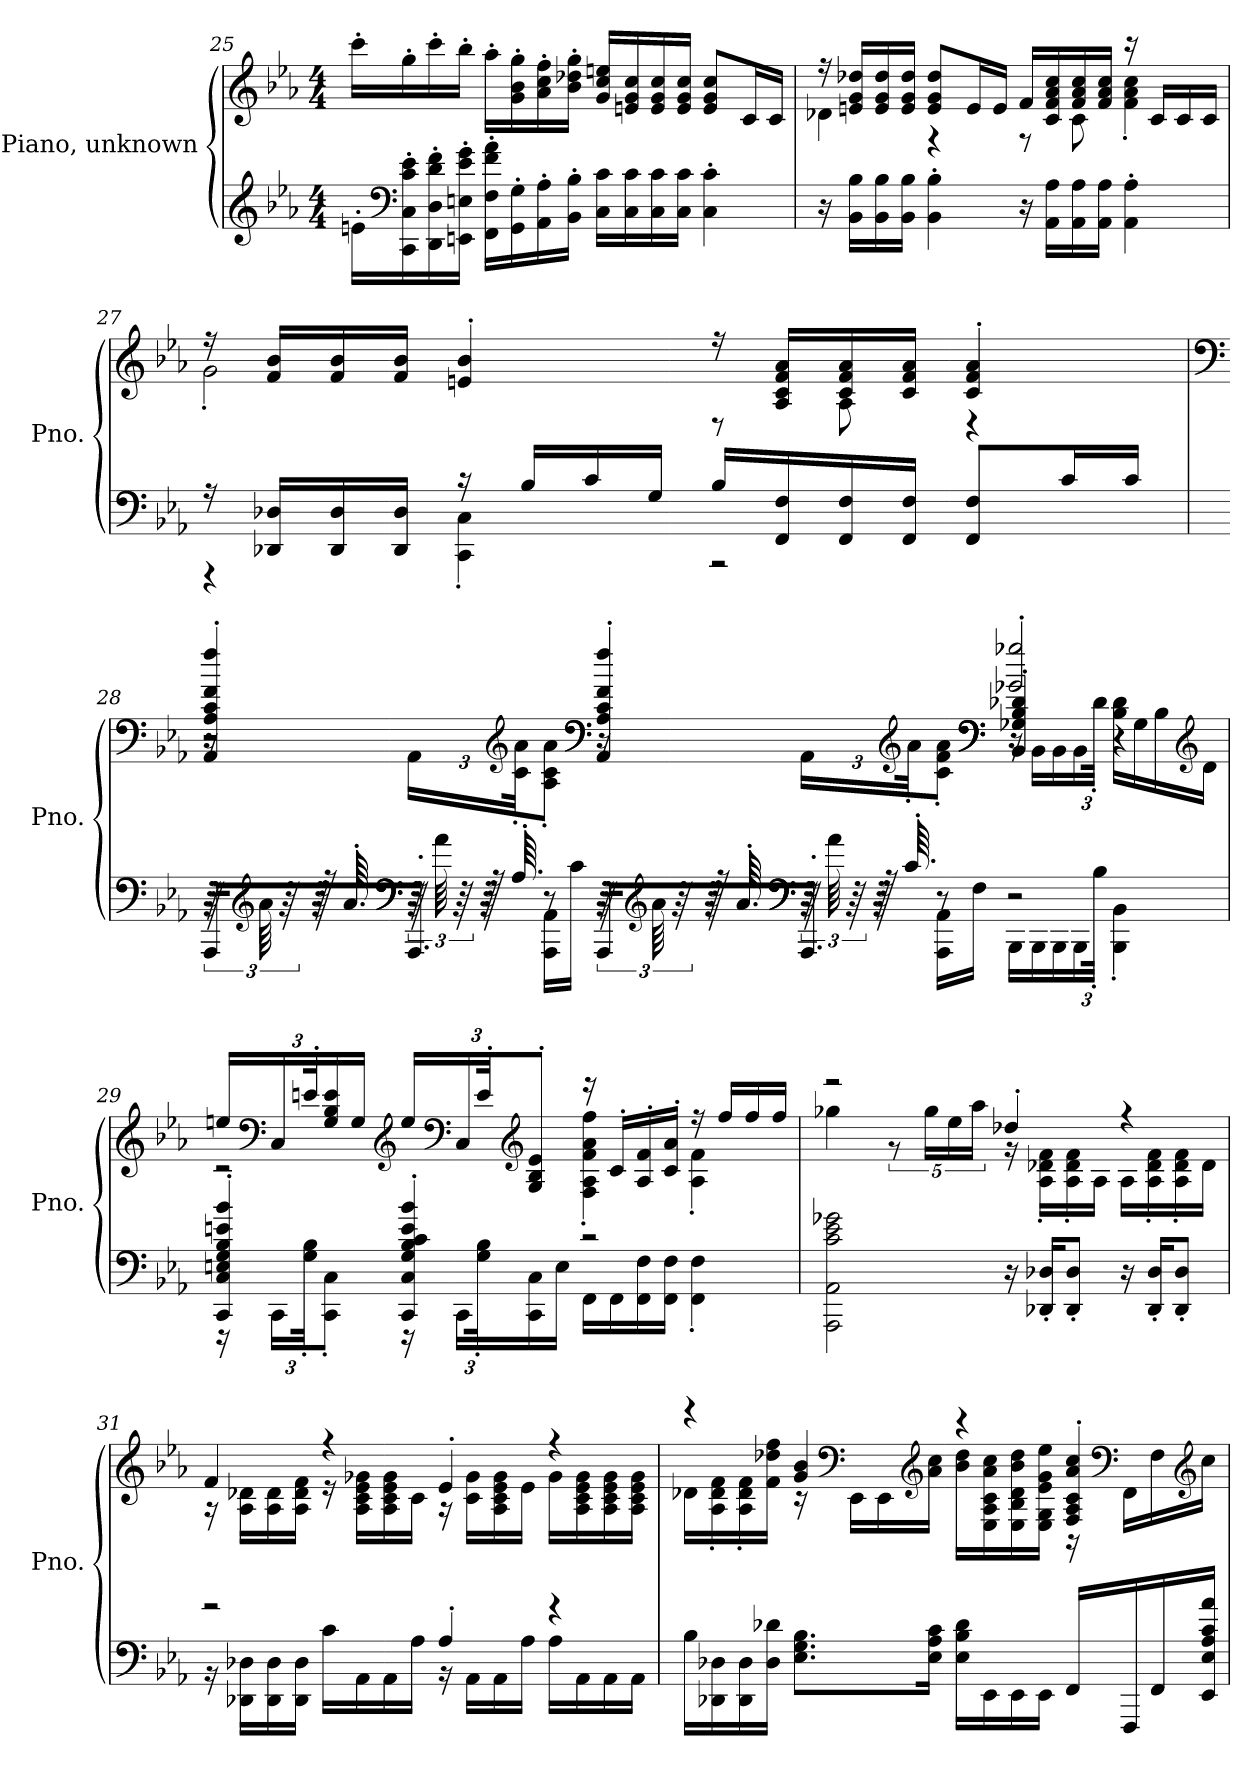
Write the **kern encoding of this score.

**kern	**kern
*part1	*part1
*staff2	*staff1
*I"Piano, unknown	*
*I'Pno.	*
*clefG2	*clefG2
*k[b-e-a-]	*k[b-e-a-]
*M4/4	*M4/4
=25	=25
16en'\LL	16ccc'\LL
*clefF4	*
16CC\' 16C\' 16c\' 16e\'	16gg'\
16DD\' 16D\' 16d\' 16f\'	16ccc'\
16EEn\' 16En\' 16e\' 16g\'JJ	16bb-'\JJ
16FF\' 16F\' 16f\' 16a-\'LL	16aa-'\LL
16GG\' 16G\'	16g\' 16b-\' 16gg\'
16AA-\' 16A-\'	16a-\' 16cc\' 16ff\'
16BB-\' 16B-\'JJ	16b-\' 16dd-X\' 16gg\'JJ
16C\ 16c\LL	16g/ 16cc/ 16een/LL
16C\ 16c\	16en/ 16g/ 16cc/
16C\ 16c\	16e/ 16g/ 16cc/
16C\ 16c\JJ	16e/ 16g/ 16cc/JJ
4C\' 4c\'	8e/ 8g/ 8cc/L
.	16c/L
.	16c/JJ
!!LO:LB:g=z
=26	=26
*	*^
16r	16r	4d-X\
16BB-\ 16B-\LL	16en/ 16g/ 16dd-X/LL	.
16BB-\ 16B-\	16e/ 16g/ 16dd-/	.
16BB-\ 16B-\JJ	16e/ 16g/ 16dd-/JJ	.
4BB-\' 4B-\'	8e/ 8g/ 8dd-/L	4r
.	16e/L	.
.	16e/JJ	.
16r	16f/LL	8r
16AA-\ 16A-\LL	16c/ 16f/ 16a-/ 16cc/	.
16AA-\ 16A-\	16f/ 16a-/ 16cc/	8c\
16AA-\ 16A-\JJ	16f/ 16a-/ 16cc/JJ	.
4AA-\' 4A-\'	16r	4f\' 4a-\' 4cc\'
.	16c/LL	.
.	16c/	.
.	16c/JJ	.
=27	=27	=27
*^	*	*
16r	4r	16r	2g'\
16DD-X/ 16D-X/LL	.	16f/ 16b-/LL	.
16DD-/ 16D-/	.	16f/ 16b-/	.
16DD-/ 16D-/JJ	.	16f/ 16b-/JJ	.
16r	4CC\' 4C\'	4en/' 4b-/'	.
16B-/LL	.	.	.
16c/	.	.	.
16G/JJ	.	.	.
16B-/LL	2r	16r	8r
16FF/ 16F/	.	16A-/ 16c/ 16f/ 16a-/LL	.
16FF/ 16F/	.	16c/ 16f/ 16a-/	8A-\
16FF/ 16F/JJ	.	16c/ 16f/ 16a-/JJ	.
8FF/ 8F/L	.	4c/' 4f/' 4a-/'	4r
16c/L	.	.	.
16c/JJ	.	.	.
*v	*v	*	*
*	*v	*v
!!LO:LB:g=z
=28	=28
*	*clefF4
*^	*^
*	*^	*	*^
32r	96r	16AAA-/KL	4AA-/' 4A-/' 4c/' 4f/' 4ff/'	16r	2r
*clefG2	*	*	*	*	*
.	96a-\	.	.	.	.
.	96r	.	.	.	.
128r	32r	.	.	.	.
64.a-'/	.	.	.	.	.
*clefF4	*	*	*	*	*
*	*	*	*	*Xbrackettup	*
32r	96r	8.AAA-'/J	.	24AA-\LL	.
.	96a-\	.	.	.	.
.	96r	.	.	.	.
128r	32r	.	.	.	.
64.A-'/	.	.	.	.	.
*	*	*	*clefG2	*	*
.	.	.	.	48c\' 48a-\'JK	.
8r	16AAA-\ 16AA-\LL	.	.	8A-\' 8c\' 8a-\'J	.
.	16c\JJ	.	.	.	.
*	*	*	*clefF4	*	*
32r	96r	16AAA-/KL	4AA-/' 4A-/' 4c/' 4f/' 4ff/'	16r	.
*clefG2	*	*	*	*	*
.	96a-\	.	.	.	.
.	96r	.	.	.	.
128r	32r	.	.	.	.
64.a-'/	.	.	.	.	.
*clefF4	*	*	*	*	*
32r	96r	8.AAA-'/J	.	24AA-\LL	.
.	96a-\	.	.	.	.
.	96r	.	.	.	.
128r	32r	.	.	.	.
64.c'/	.	.	.	.	.
*	*	*	*clefG2	*	*
.	.	.	.	48a-'\JK	.
8r	16AAA-\ 16AA-\LL	.	.	8c\' 8f\' 8a-\'J	.
.	16F\JJ	.	.	.	.
*	*	*	*clefF4	*	*
2r	16BBB-\LL	2r	2g-X/' 2gg-X/'	16r	4BB-/' 4G-X/' 4B-/' 4d-X/'
.	16BBB-\	.	.	16BB-\LL	.
.	16BBB-\	.	.	16BB-\	.
*	*Xbrackettup	*	*	*	*
.	24BBB-\	.	.	24BB-\	.
.	48B-'\JJk	.	.	48d-'\JJk	.
.	4BBB-\' 4BB-\'	.	.	16B-\ 16d-\LL	4r
.	.	.	.	16G-\	.
.	.	.	.	16B-\	.
*	*	*	*clefG2	*	*
.	.	.	.	16d-\JJ	.
*	*v	*v	*	*	*
*	*	*	*v	*v
!!LO:LB:g=z
=29	=29	=29	=29
4CC/' 4C/' 4En/' 4G/' 4B-/' 4en/' 4b-/'	16r	16een/LL	2r
*	*	*clefF4	*
.	24CC\LL	24C/	.
.	48G\' 48B-\'JK	48en'/K	.
.	8CC\' 8C\'J	16G/ 16B-/ 16e/	.
.	.	16G/JJ	.
*	*	*clefG2	*
4CC/' 4C/' 4G/' 4B-/' 4c/' 4e/' 4b-/'	16r	16ee/LL	.
*	*	*clefF4	*
.	24CC\LL	24C/	.
.	48G\' 48B-\'K	48e'/JK	.
*	*	*clefG2	*
.	16CC\ 16C\	8G/' 8B-/' 8e/'J	.
.	16E\JJ	.	.
2r	16FF\LL	16r	4F\' 4A-\' 4f\' 4a-\' 4ff\'
.	16FF\	16c'/LL	.
.	16FF\ 16F\	16A-/' 16f/'	.
.	16FF\ 16F\JJ	16c/' 16a-/'JJ	.
.	4FF\' 4F\'	16r	4A-\' 4f\'
.	.	16ff/LL	.
.	.	16ff/	.
.	.	16ff/JJ	.
*v	*v	*	*
=30	=30	=30
2AAA-\ 2AA-\ 2c\ 2e-\ 2g-X\	2r	4gg-X\
*	*	*brackettup
.	.	10r
.	.	20gg-\LL
.	.	20ee-\
.	.	20aa-\JJ
16r	4dd-X'/	16r
16DD-X/' 16D-X/'KL	.	16A-\' 16d-X\' 16f\'LL
8DD-/' 8D-/'J	.	16A-\' 16d-\' 16f\'
.	.	16A-\JJ
16r	4r	16A-\LL
16DD-/' 16D-/'KL	.	16A-\' 16d-\' 16f\'
8DD-/' 8D-/'J	.	16A-\' 16d-\' 16f\'
.	.	16d-\JJ
!!LO:PB:g=z	!!
=31	=31	=31
*^	*	*
2r	16r	4f/	16r
.	16DD-X\ 16D-X\LL	.	16A-\ 16d-X\LL
.	16DD-\ 16D-\	.	16A-\ 16d-\
.	16DD-\ 16D-\JJ	.	16A-\ 16d-\ 16f\JJ
.	16c\LL	4r	16r
.	16AA-\	.	16A-\ 16c\ 16e-\ 16g-X\LL
.	16AA-\	.	16A-\ 16c\ 16e-\ 16g-\
.	16A-\JJ	.	16c\JJ
4A-'/	16r	4e-'/	16r
.	16AA-\LL	.	16c\ 16g-\LL
.	16AA-\	.	16A-\ 16c\ 16e-\ 16g-\
.	16A-\JJ	.	16e-\JJ
4r	16A-\LL	4r	16g-\LL
.	16AA-\	.	16A-\ 16c\ 16e-\ 16g-\
.	16AA-\	.	16A-\ 16c\ 16e-\ 16g-\
.	16AA-\JJ	.	16A-\ 16c\ 16e-\ 16g-\JJ
*v	*v	*	*
!!LO:LB:g=z	!!
=32	=32	=32
16B-\LL	4r	16d-X\LL
16DD-X\ 16D-X\	.	16A-\' 16d-\' 16f\'
16DD-\ 16D-\	.	16A-\' 16d-\' 16f\'
16D-\ 16d-X\JJ	.	16f\ 16dd-X\ 16ff\JJ
8.E-\ 8.G\ 8.B-\L	4g/ 4b-/	16r
*	*clefF4	*
.	.	16EE-\LL
.	.	16EE-\
*	*clefG2	*
16E-\ 16A-\ 16c\Jk	.	16a-\ 16cc\JJ
16E-\ 16B-\ 16d-\LL	4r	16b-\ 16dd-\LL
16EE-\	.	16E-\ 16A-\ 16c\ 16a-\ 16cc\
16EE-\	.	16E-\ 16B-\ 16d-\ 16b-\ 16dd-\
16EE-\JJ	.	16E-\ 16G\ 16e-\ 16g\ 16ee-\JJ
16FF/LL	4F/' 4A-/' 4c/' 4a-/' 4cc/'	16r
*	*clefF4	*
16FFF/	.	16FF\LL
16FF/	.	16F\
*	*clefG2	*
16EE-/ 16E-/ 16A-/ 16c/ 16a-/JJ	.	16cc\JJ
*	*v	*v
=	=
*-	*-
